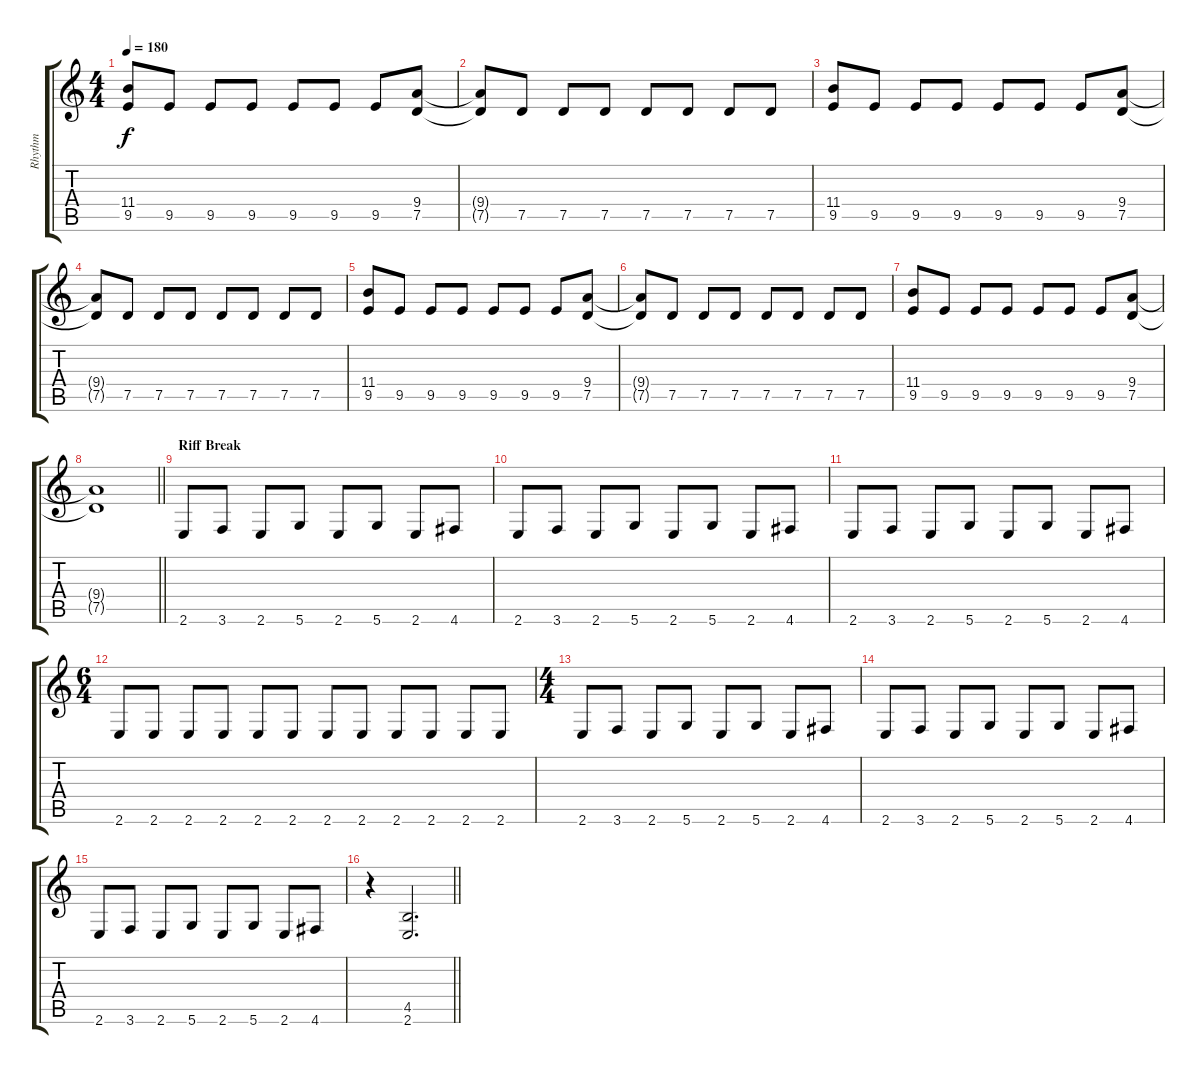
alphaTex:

\track ("Rhythm" "Rhythm") {instrument distortionguitar}
\staff {score tabs}
\tuning (D4 A3 F3 C3 G2 D2) {hide}
\ts (4 4)
\tempo 180
\clef g2
\ks c
(11.4 9.5).8{dy f} 9.5.8 9.5.8 9.5.8 9.5.8 9.5.8 9.5.8 (9.4 7.5).8 |
(9.4{t} 7.5{t}).8 7.5.8 7.5.8 7.5.8 7.5.8 7.5.8 7.5.8 7.5.8 |
(11.4 9.5).8 9.5.8 9.5.8 9.5.8 9.5.8 9.5.8 9.5.8 (9.4 7.5).8 |
(9.4{t} 7.5{t}).8 7.5.8 7.5.8 7.5.8 7.5.8 7.5.8 7.5.8 7.5.8 |
(11.4 9.5).8 9.5.8 9.5.8 9.5.8 9.5.8 9.5.8 9.5.8 (9.4 7.5).8 |
(9.4{t} 7.5{t}).8 7.5.8 7.5.8 7.5.8 7.5.8 7.5.8 7.5.8 7.5.8 |
(11.4 9.5).8 9.5.8 9.5.8 9.5.8 9.5.8 9.5.8 9.5.8 (9.4 7.5).8 |
\barLineRight lightlight
(9.4{t} 7.5{t}).1 |
\section ("" "Riff Break")
2.6.8 3.6.8 2.6.8 5.6.8 2.6.8 5.6.8 2.6.8 4.6.8 |
2.6.8 3.6.8 2.6.8 5.6.8 2.6.8 5.6.8 2.6.8 4.6.8 |
2.6.8 3.6.8 2.6.8 5.6.8 2.6.8 5.6.8 2.6.8 4.6.8 |
\ts (6 4)
2.6.8 2.6.8 2.6.8 2.6.8 2.6.8 2.6.8 2.6.8 2.6.8 2.6.8 2.6.8 2.6.8 2.6.8 |
\ts (4 4)
2.6.8 3.6.8 2.6.8 5.6.8 2.6.8 5.6.8 2.6.8 4.6.8 |
2.6.8 3.6.8 2.6.8 5.6.8 2.6.8 5.6.8 2.6.8 4.6.8 |
2.6.8 3.6.8 2.6.8 5.6.8 2.6.8 5.6.8 2.6.8 4.6.8 |
\barLineRight lightlight
r.4{volume 0} (4.5 2.6).2{d volume 13}
